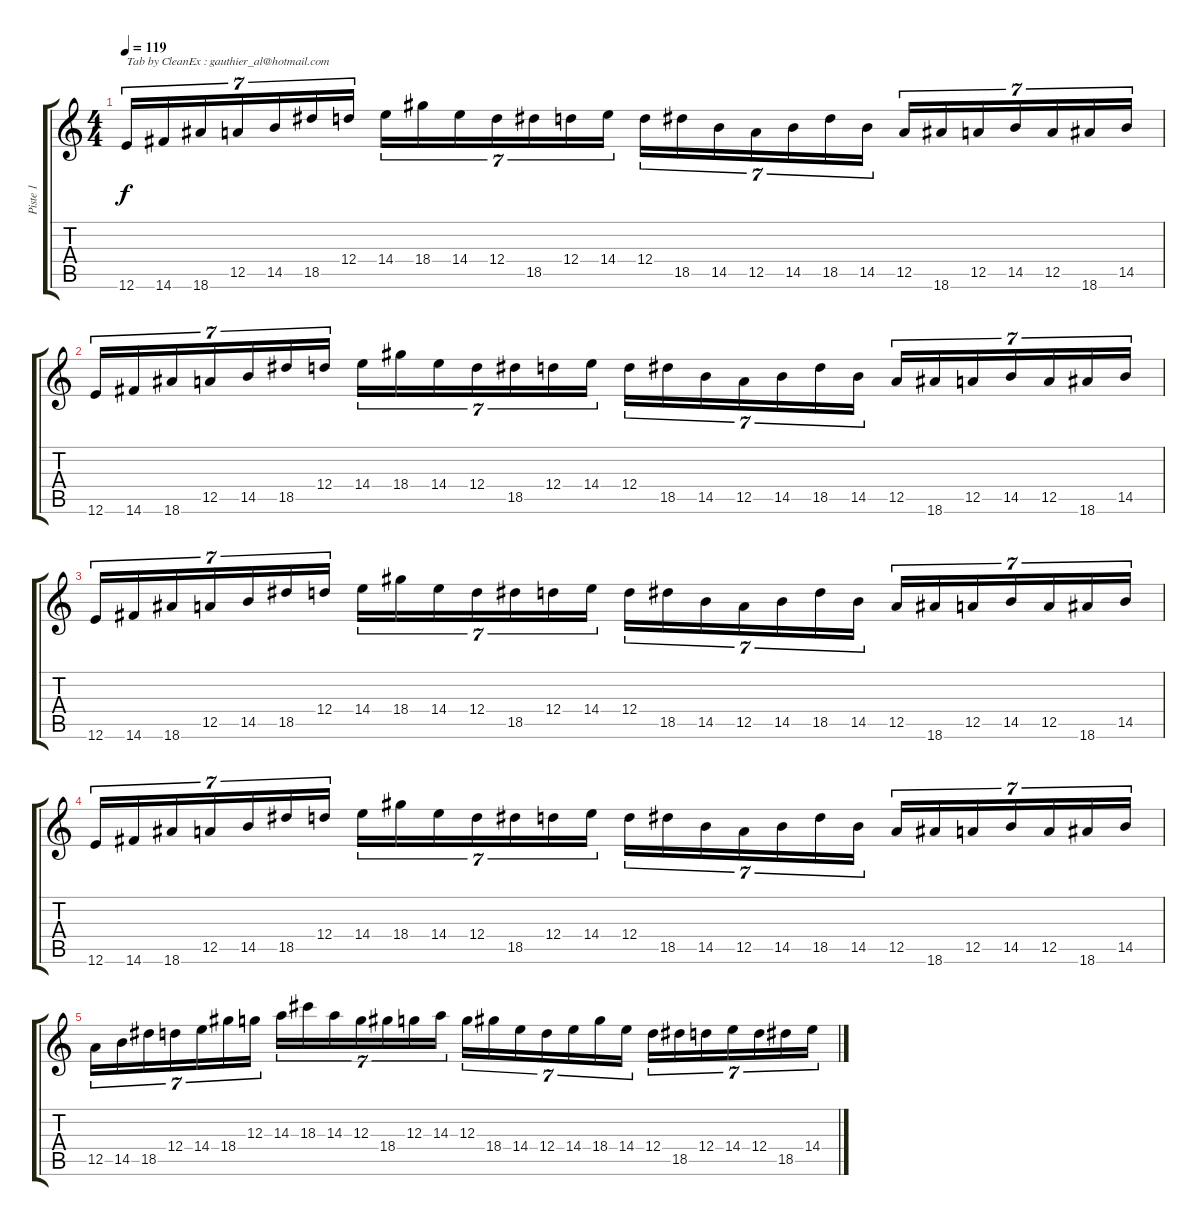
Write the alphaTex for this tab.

\track ("Piste 1" "Piste 1") {instrument distortionguitar}
\staff {score tabs}
\tuning (E4 B3 G3 D3 A2 E2) {hide}
\ts (4 4)
\tempo 119
\clef g2
\ks c
12.6.16{tu (7 4) txt "Tab by CleanEx : gauthier_al@hotmail.com" dy f instrument distortionguitar} 14.6.16{tu (7 4)} 18.6.16{tu (7 4)} 12.5.16{tu (7 4)} 14.5.16{tu (7 4)} 18.5.16{tu (7 4)} 12.4.16{tu (7 4)} 14.4.16{tu (7 4)} 18.4.16{tu (7 4)} 14.4.16{tu (7 4)} 12.4.16{tu (7 4)} 18.5.16{tu (7 4)} 12.4.16{tu (7 4)} 14.4.16{tu (7 4)} 12.4.16{tu (7 4)} 18.5.16{tu (7 4)} 14.5.16{tu (7 4)} 12.5.16{tu (7 4)} 14.5.16{tu (7 4)} 18.5.16{tu (7 4)} 14.5.16{tu (7 4)} 12.5.16{tu (7 4)} 18.6.16{tu (7 4)} 12.5.16{tu (7 4)} 14.5.16{tu (7 4)} 12.5.16{tu (7 4)} 18.6.16{tu (7 4)} 14.5.16{tu (7 4)} |
12.6.16{tu (7 4)} 14.6.16{tu (7 4)} 18.6.16{tu (7 4)} 12.5.16{tu (7 4)} 14.5.16{tu (7 4)} 18.5.16{tu (7 4)} 12.4.16{tu (7 4)} 14.4.16{tu (7 4)} 18.4.16{tu (7 4)} 14.4.16{tu (7 4)} 12.4.16{tu (7 4)} 18.5.16{tu (7 4)} 12.4.16{tu (7 4)} 14.4.16{tu (7 4)} 12.4.16{tu (7 4)} 18.5.16{tu (7 4)} 14.5.16{tu (7 4)} 12.5.16{tu (7 4)} 14.5.16{tu (7 4)} 18.5.16{tu (7 4)} 14.5.16{tu (7 4)} 12.5.16{tu (7 4)} 18.6.16{tu (7 4)} 12.5.16{tu (7 4)} 14.5.16{tu (7 4)} 12.5.16{tu (7 4)} 18.6.16{tu (7 4)} 14.5.16{tu (7 4)} |
12.6.16{tu (7 4)} 14.6.16{tu (7 4)} 18.6.16{tu (7 4)} 12.5.16{tu (7 4)} 14.5.16{tu (7 4)} 18.5.16{tu (7 4)} 12.4.16{tu (7 4)} 14.4.16{tu (7 4)} 18.4.16{tu (7 4)} 14.4.16{tu (7 4)} 12.4.16{tu (7 4)} 18.5.16{tu (7 4)} 12.4.16{tu (7 4)} 14.4.16{tu (7 4)} 12.4.16{tu (7 4)} 18.5.16{tu (7 4)} 14.5.16{tu (7 4)} 12.5.16{tu (7 4)} 14.5.16{tu (7 4)} 18.5.16{tu (7 4)} 14.5.16{tu (7 4)} 12.5.16{tu (7 4)} 18.6.16{tu (7 4)} 12.5.16{tu (7 4)} 14.5.16{tu (7 4)} 12.5.16{tu (7 4)} 18.6.16{tu (7 4)} 14.5.16{tu (7 4)} |
12.6.16{tu (7 4)} 14.6.16{tu (7 4)} 18.6.16{tu (7 4)} 12.5.16{tu (7 4)} 14.5.16{tu (7 4)} 18.5.16{tu (7 4)} 12.4.16{tu (7 4)} 14.4.16{tu (7 4)} 18.4.16{tu (7 4)} 14.4.16{tu (7 4)} 12.4.16{tu (7 4)} 18.5.16{tu (7 4)} 12.4.16{tu (7 4)} 14.4.16{tu (7 4)} 12.4.16{tu (7 4)} 18.5.16{tu (7 4)} 14.5.16{tu (7 4)} 12.5.16{tu (7 4)} 14.5.16{tu (7 4)} 18.5.16{tu (7 4)} 14.5.16{tu (7 4)} 12.5.16{tu (7 4)} 18.6.16{tu (7 4)} 12.5.16{tu (7 4)} 14.5.16{tu (7 4)} 12.5.16{tu (7 4)} 18.6.16{tu (7 4)} 14.5.16{tu (7 4)} |
12.5.16{tu (7 4)} 14.5.16{tu (7 4)} 18.5.16{tu (7 4)} 12.4.16{tu (7 4)} 14.4.16{tu (7 4)} 18.4.16{tu (7 4)} 12.3.16{tu (7 4)} 14.3.16{tu (7 4)} 18.3.16{tu (7 4)} 14.3.16{tu (7 4)} 12.3.16{tu (7 4)} 18.4.16{tu (7 4)} 12.3.16{tu (7 4)} 14.3.16{tu (7 4)} 12.3.16{tu (7 4)} 18.4.16{tu (7 4)} 14.4.16{tu (7 4)} 12.4.16{tu (7 4)} 14.4.16{tu (7 4)} 18.4.16{tu (7 4)} 14.4.16{tu (7 4)} 12.4.16{tu (7 4)} 18.5.16{tu (7 4)} 12.4.16{tu (7 4)} 14.4.16{tu (7 4)} 12.4.16{tu (7 4)} 18.5.16{tu (7 4)} 14.4.16{tu (7 4)}
